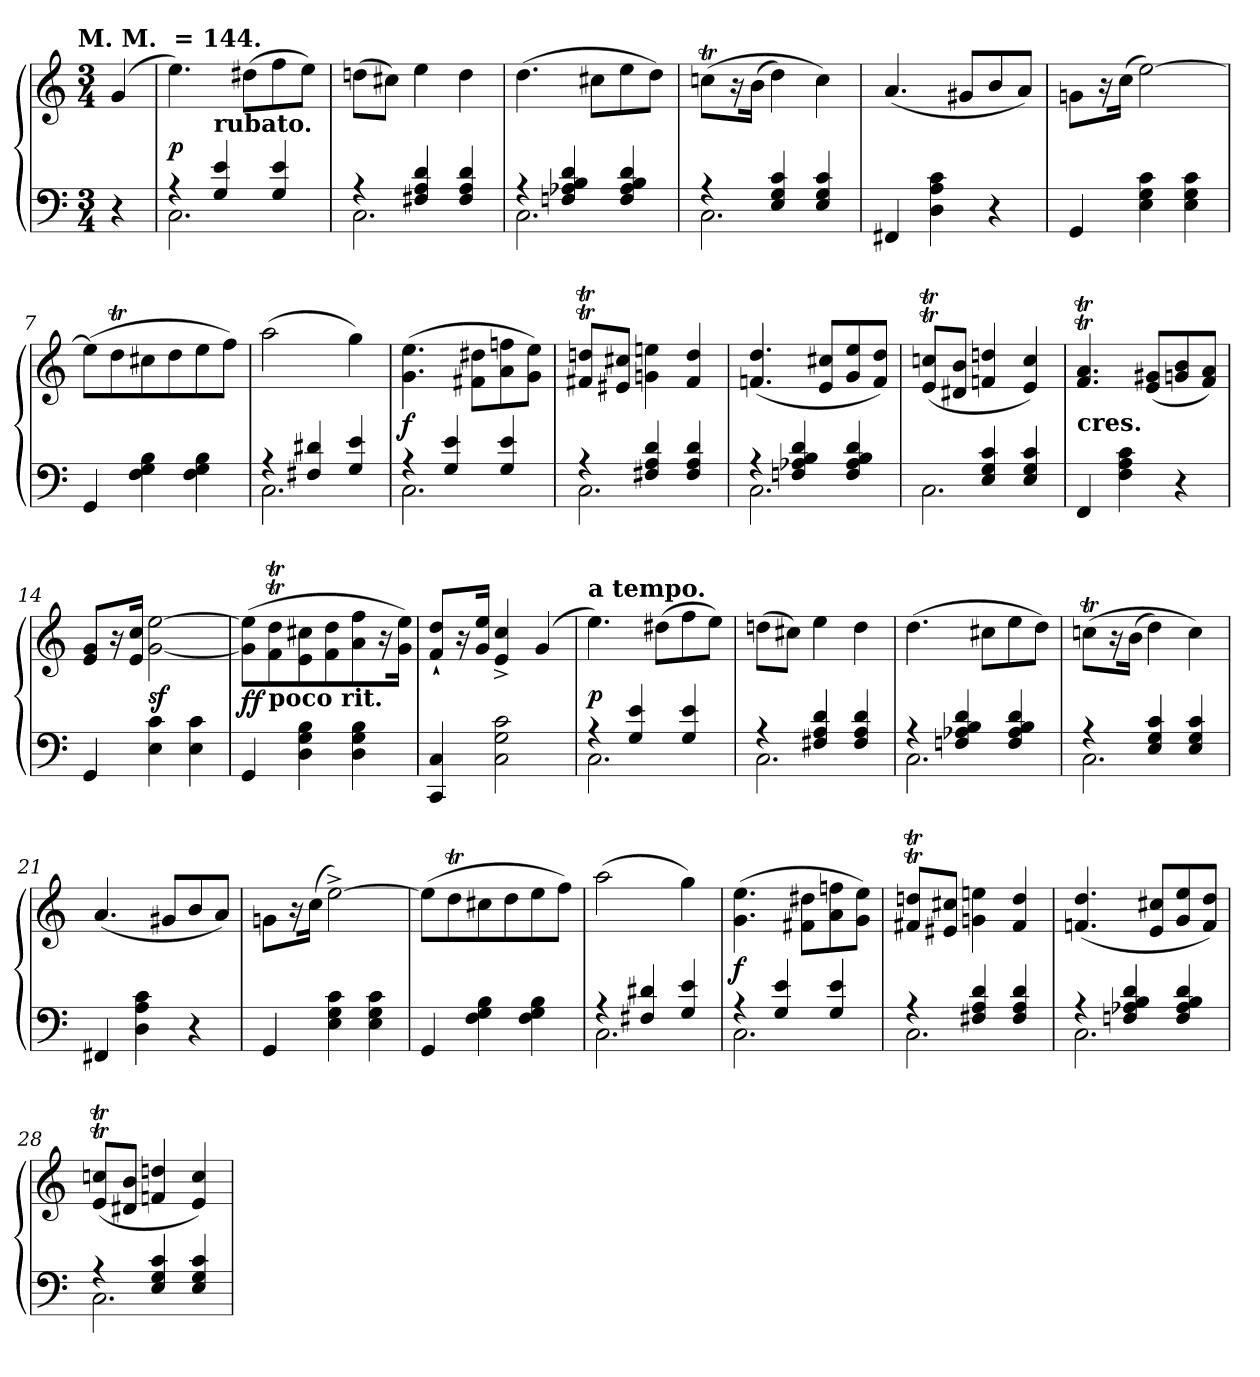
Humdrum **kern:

**kern	**kern	**dynam
*part1	*part1	*part1
*staff2	*staff1	*staff1/2
*clefF4	*clefG2	*
*k[]	*k[]	*
!!LO:TX:omd:t=M. M. &nbsp;=&nbsp;144.
*M3/4	*M3/4	*
*MM144	*MM144	*
=	=	=
4r	(>4g	.
=1	=1	=1
*^	*^	*
4rA	2.C	4.ee)	4ryy	p
!	!	!	!LO:TX:b:B:t=rubato.	!
4e 4G	.	.	2ryy	.
.	.	(>8dd#XL	.	.
4e 4G	.	8ff	.	.
.	.	8eeJ)	.	.
*	*	*v	*v	*
=2	=2	=2	=2
4rA	2.C	(>8ddnL	.
.	.	8cc#XJ)	.
4d 4A 4F#X	.	4ee	.
4d 4A 4F#	.	4dd	.
=3	=3	=3	=3
4rA	2.C	(>4.dd	.
4d 4B 4A-X 4Fn	.	.	.
.	.	8cc#XL	.
4d 4B 4A- 4F	.	8ee	.
.	.	8ddJ)	.
=4	=4	=4	=4
4rA	2.C	(>8ccnTL	.
.	.	16r	.
.	.	(>16bJk	.
4c 4G 4E	.	4dd)	.
4c 4G 4E	.	4cc)	.
*v	*v	*	*
=5	=5	=5
4FF#X	(<4.a	.
4c 4A 4D	.	.
.	8g#XL	.
4r	8b	.
.	8aJ)	.
=6	=6	=6
4GG	8gn\L	.
.	16r	.
.	(>16ccJk	.
4c 4G 4E	[2ee)	.
4c 4G 4E	.	.
=7	=7	=7
4GG	(>8eeL]	.
.	8ddT	.
4B 4G 4F	8cc#X	.
.	8dd	.
4B 4G 4F	8ee	.
.	8ffJ)	.
=8	=8	=8
*^	*	*
4rA	2.C	(>2aa	.
4d#X 4F#X	.	.	.
4e 4G	.	4gg)	.
=9	=9	=9	=9
4rA	2.C	(>4.ee 4.g	f
4e 4G	.	.	.
.	.	8dd#X 8f#XL	.
4e 4G	.	8ffn 8a	.
.	.	8ee 8gJ)	.
=10	=10	=10	=10
4rA	2.C	8ddnT/ 8f#XT/L	.
.	.	8cc#X 8e#XJ	.
4d 4A 4F#X	.	4een 4g	.
4d 4A 4F#	.	4dd/ 4f#/	.
=11	=11	=11	=11
4rA	2.C	(<4.dd 4.fn	.
4d 4B 4A-X 4Fn	.	.	.
.	.	8cc#X 8eL	.
4d 4B 4A- 4F	.	8ee 8g	.
.	.	8dd 8fJ)	.
=12	=12	=12	=12
4ryy	2.C	(<8ccnT 8eTL	.
.	.	8b 8d#XJ	.
4c 4G 4E	.	4ddn 4f	.
4c 4G 4E	.	4cc 4e)	.
*v	*v	*	*
=13	=13	=13
!	!LO:TX:c:B:t=cres.	!
4FF	4.aT 4.fT	.
4c 4A 4F	.	.
.	(<8g#X 8eL	.
4r	8b 8gn	.
.	8a 8fJ)	.
=14	=14	=14
4GG	8g 8eL	.
.	16r	.
.	16cc 16eJk	.
4c 4E	[2ee [2g	sf
4c 4E	.	.
=15	=15	=15
4GG	(>8ee]\ 8g]\L	ff
!	!LO:TX:b:B:t=poco rit.	!
.	8ddT 8fT	.
4B 4G 4D	8cc#X 8e	.
.	8dd 8f	.
4B 4G 4D	8ff 8a	.
.	16r	.
.	16ee 16gJk)	.
=16	=16	=16
4C 4CC	8dd`</ 8f`</L	.
.	16r	.
.	16ee 16gJk	.
2c 2G 2C	4cc^< 4e^<	.
.	(>4g	.
=17	=17	=17
*^	*	*
!	!	!LO:TX:a:B:t=a tempo.	!
4rA	2.C	4.ee)	p
4e 4G	.	.	.
.	.	(>8dd#XL	.
4e 4G	.	8ff	.
.	.	8eeJ)	.
=18	=18	=18	=18
4rA	2.C	(>8ddnL	.
.	.	8cc#XJ)	.
4d 4A 4F#X	.	4ee	.
4d 4A 4F#	.	4dd	.
=19	=19	=19	=19
4rA	2.C	(>4.dd	.
4d 4B 4A-X 4Fn	.	.	.
.	.	8cc#XL	.
4d 4B 4A- 4F	.	8ee	.
.	.	8ddJ)	.
=20	=20	=20	=20
4rA	2.C	(>8ccnTL	.
.	.	16r	.
.	.	(>16bJk	.
4c 4G 4E	.	4dd)	.
4c 4G 4E	.	4cc)	.
*v	*v	*	*
=21	=21	=21
4FF#X	(<4.a	.
4c 4A 4D	.	.
.	8g#XL	.
4r	8b	.
.	8aJ)	.
=22	=22	=22
4GG	8gn\L	.
.	16r	.
.	(>16ccJk	.
4c 4G 4E	[2ee^<)	.
4c 4G 4E	.	.
=23	=23	=23
4GG	(>8eeL]	.
.	8ddT	.
4B 4G 4F	8cc#X	.
.	8dd	.
4B 4G 4F	8ee	.
.	8ffJ)	.
=24	=24	=24
*^	*	*
4rA	2.C	(>2aa	.
4d#X 4F#X	.	.	.
4e 4G	.	4gg)	.
=25	=25	=25	=25
4rA	2.C	(>4.ee\ 4.g\	f
4e 4G	.	.	.
.	.	8dd#X\ 8f#X\L	.
4e 4G	.	8ffn 8a	.
.	.	8ee 8gJ)	.
=26	=26	=26	=26
4rA	2.C	8ddnT/ 8f#XT/L	.
.	.	8cc#X 8e#XJ	.
4d 4A 4F#X	.	4een\ 4g\	.
4d 4A 4F#	.	4dd/ 4f#/	.
=27	=27	=27	=27
4rA	2.C	(<4.dd 4.fn	.
4d 4B 4A-X 4Fn	.	.	.
.	.	8cc#X 8eL	.
4d 4B 4A- 4F	.	8ee 8g	.
.	.	8dd 8fJ)	.
=28	=28	=28	=28
4rA	2.C	(<8ccnT 8eTL	.
.	.	8b 8d#XJ	.
4c 4G 4E	.	4ddn 4f	.
4c 4G 4E	.	4cc 4e)	.
*v	*v	*	*
=	=	=
*-	*-	*-
